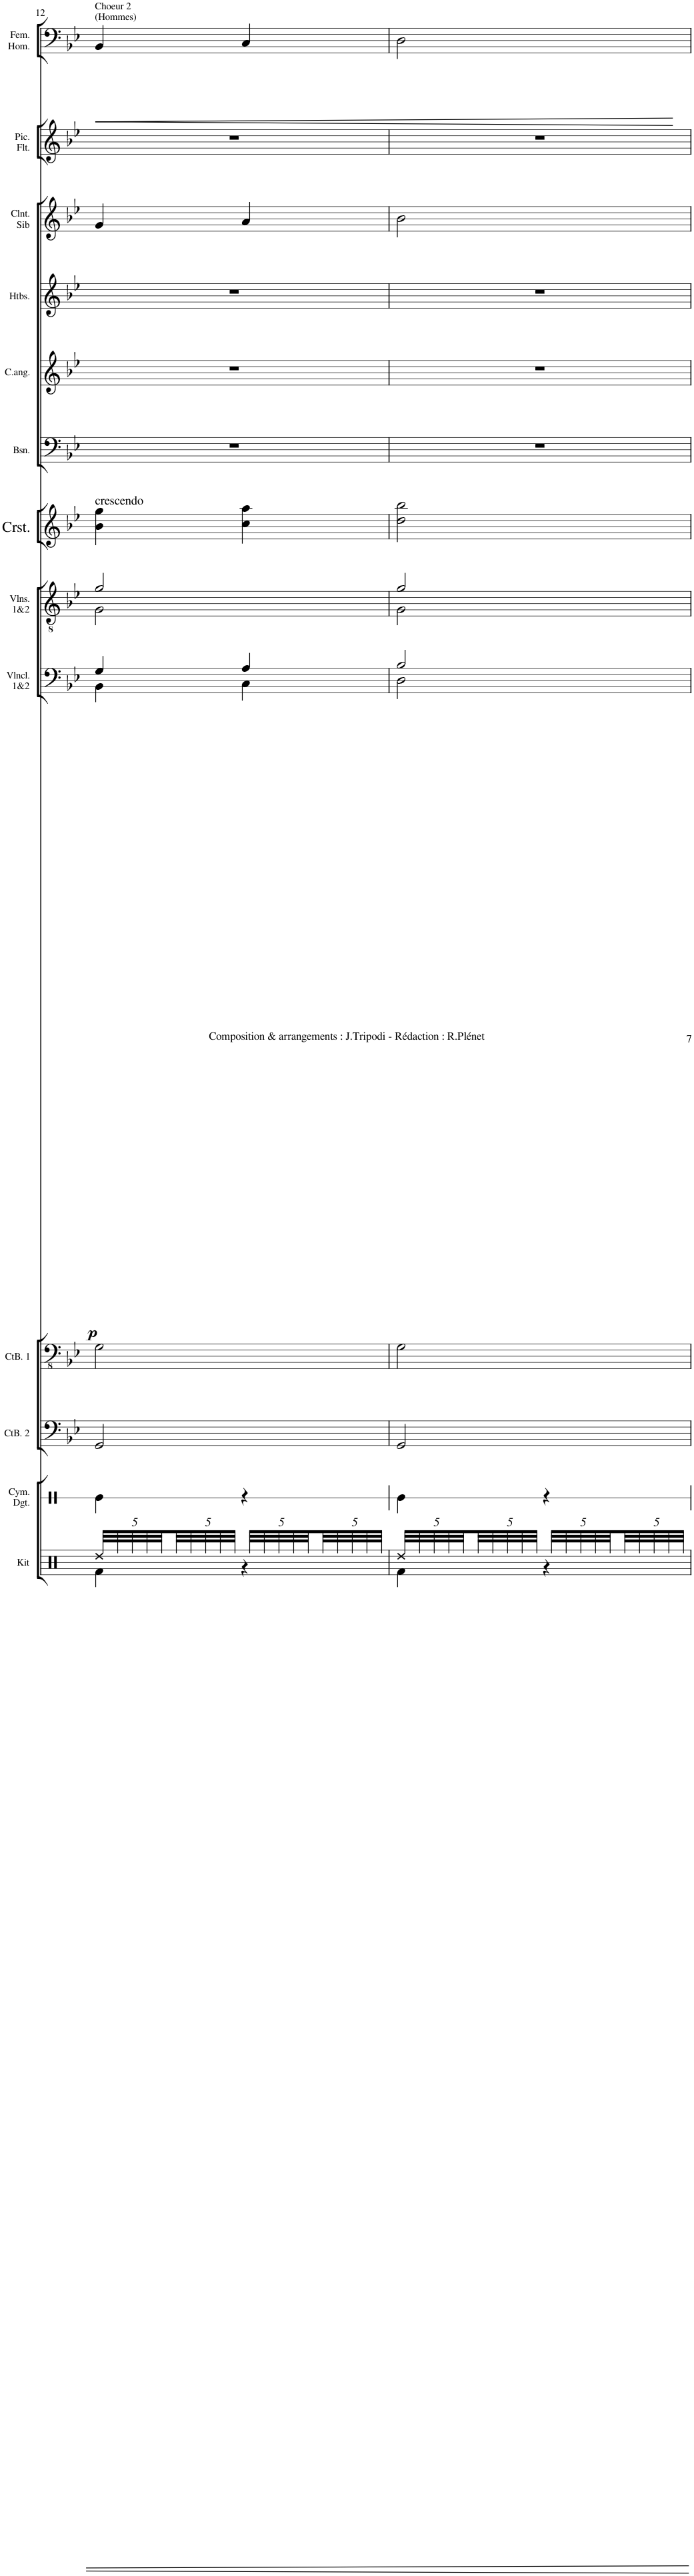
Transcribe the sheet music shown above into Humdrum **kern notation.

**kern	**kern	**kern	**kern	**kern	**dynam	**kern	**kern	**kern	**kern	**kern	**kern	**kern	**kern
*part13	*part12	*part11	*part10	*part9	*part9	*part8	*part7	*part6	*part5	*part4	*part3	*part2	*part1
*staff13	*staff12	*staff11	*staff10	*staff9	*staff9	*staff8	*staff7	*staff6	*staff5	*staff4	*staff3	*staff2	*staff1
*I"Kit standard	*I"Cymbales    à Doigt	*I"Contrebasse 2	*I"Contrebasse 1	*I"Violoncelles            1&amp;2	*	*I"Violons     1&amp;2	*I"Cristallophone	*I"Basson	*I"Cor anglais	*I"Hautbois	*I"Clarinette      en Sib	*I"Piccolo    Flûte	*I"Femmes Hommes
*I'Kit	*I'Cym.  Dgt.	*I'CtB. 2	*I'CtB. 1	*I'Vlncl.  1&amp;2	*	*I'Vlns. 1&amp;2	*I'Crst.	*I'Bsn.	*I'C.ang.	*I'Htbs.	*I'Clnt.   Sib	*I'Pic. Flt.	*I'Fem. Hom.
!!LO:PB:g=z
*clefX	*clefX	*clefF4	*clefFv4	*clefF4	*	*clefGv2	*clefG2	*clefF4	*clefG2	*clefG2	*clefG2	*clefG2	*clefF4
*	*	*	*ITrd7c12	*	*	*	*	*	*ITrd4c7	*	*ITrd1c2	*	*
*k[]	*k[]	*k[b-e-]	*k[b-e-]	*k[b-e-]	*	*k[b-e-]	*k[b-e-]	*k[b-e-]	*k[b-e-]	*k[b-e-]	*k[b-e-]	*k[b-e-]	*k[b-e-]
*M2/4	*M2/4	*M2/4	*M2/4	*M2/4	*	*M2/4	*M2/4	*M2/4	*M2/4	*M2/4	*M2/4	*M2/4	*M2/4
*Xbrackettup	*	*	*	*	*	*	*	*	*	*	*	*	*
=12	=12	=12	=12	=12	=12	=12	=12	=12	=12	=12	=12	=12	=12
*^	*	*	*	*^	*	*^	*	*	*	*	*	*	*
!	!	!	!	!	!	!	!	!	!	!	!	!	!	!	!	!LO:TX:a:t=Choeur 2
!	!	!	!	!	!	!	!	!	!	!	!	!	!	!	!	!LO:TX:a:t=(Hommes)
!	!	!	!	!	!	!	!	!	!	!LO:TX:a:t=crescendo	!	!	!	!	!	!
!	!	!	!	!	!	!	!LO:DY:b	!	!	!	!	!	!	!	!	!
40Rdd/LLL	4Rf\	4Re\	2GG/	2GG\	4G/	4BB-\	p	2g/	2G\	4b-\ 4gg\	2r	2r	2r	4g/	2r	4BB-/
40Rdd/	.	.	.	.	.	.	.	.	.	.	.	.	.	.	.	.
40Rdd/	.	.	.	.	.	.	.	.	.	.	.	.	.	.	.	.
40Rdd/	.	.	.	.	.	.	.	.	.	.	.	.	.	.	.	.
40Rdd/	.	.	.	.	.	.	.	.	.	.	.	.	.	.	.	.
40Rdd/	.	.	.	.	.	.	.	.	.	.	.	.	.	.	.	.
40Rdd/	.	.	.	.	.	.	.	.	.	.	.	.	.	.	.	.
40Rdd/	.	.	.	.	.	.	.	.	.	.	.	.	.	.	.	.
40Rdd/	.	.	.	.	.	.	.	.	.	.	.	.	.	.	.	.
40Rdd/JJJ	.	.	.	.	.	.	.	.	.	.	.	.	.	.	.	.
40Rdd/LLL	4r	4r	.	.	4A/	4C\	.	.	.	4cc\ 4aa\	.	.	.	4a/	.	4C/
40Rdd/	.	.	.	.	.	.	.	.	.	.	.	.	.	.	.	.
40Rdd/	.	.	.	.	.	.	.	.	.	.	.	.	.	.	.	.
40Rdd/	.	.	.	.	.	.	.	.	.	.	.	.	.	.	.	.
40Rdd/	.	.	.	.	.	.	.	.	.	.	.	.	.	.	.	.
40Rdd/	.	.	.	.	.	.	.	.	.	.	.	.	.	.	.	.
40Rdd/	.	.	.	.	.	.	.	.	.	.	.	.	.	.	.	.
40Rdd/	.	.	.	.	.	.	.	.	.	.	.	.	.	.	.	.
40Rdd/	.	.	.	.	.	.	.	.	.	.	.	.	.	.	.	.
40Rdd/JJJ	.	.	.	.	.	.	.	.	.	.	.	.	.	.	.	.
=13	=13	=13	=13	=13	=13	=13	=13	=13	=13	=13	=13	=13	=13	=13	=13	=13
40Rdd/LLL	4Rf\	4Re\	2GG/	2GG\	2B-/	2D\	.	2g/	2G\	2dd\ 2bb-\	2r	2r	2r	2b-\	2r	2D\
40Rdd/	.	.	.	.	.	.	.	.	.	.	.	.	.	.	.	.
40Rdd/	.	.	.	.	.	.	.	.	.	.	.	.	.	.	.	.
40Rdd/	.	.	.	.	.	.	.	.	.	.	.	.	.	.	.	.
40Rdd/	.	.	.	.	.	.	.	.	.	.	.	.	.	.	.	.
40Rdd/	.	.	.	.	.	.	.	.	.	.	.	.	.	.	.	.
40Rdd/	.	.	.	.	.	.	.	.	.	.	.	.	.	.	.	.
40Rdd/	.	.	.	.	.	.	.	.	.	.	.	.	.	.	.	.
40Rdd/	.	.	.	.	.	.	.	.	.	.	.	.	.	.	.	.
40Rdd/JJJ	.	.	.	.	.	.	.	.	.	.	.	.	.	.	.	.
40Rdd/LLL	4r	4r	.	.	.	.	.	.	.	.	.	.	.	.	.	.
40Rdd/	.	.	.	.	.	.	.	.	.	.	.	.	.	.	.	.
40Rdd/	.	.	.	.	.	.	.	.	.	.	.	.	.	.	.	.
40Rdd/	.	.	.	.	.	.	.	.	.	.	.	.	.	.	.	.
40Rdd/	.	.	.	.	.	.	.	.	.	.	.	.	.	.	.	.
40Rdd/	.	.	.	.	.	.	.	.	.	.	.	.	.	.	.	.
40Rdd/	.	.	.	.	.	.	.	.	.	.	.	.	.	.	.	.
40Rdd/	.	.	.	.	.	.	.	.	.	.	.	.	.	.	.	.
40Rdd/	.	.	.	.	.	.	.	.	.	.	.	.	.	.	.	.
40Rdd/JJJ	.	.	.	.	.	.	.	.	.	.	.	.	.	.	.	.
*	*	*	*	*	*v	*v	*	*	*	*	*	*	*	*	*	*
*v	*v	*	*	*	*	*	*v	*v	*	*	*	*	*	*	*
=	=	=	=	=	=	=	=	=	=	=	=	=	=
*-	*-	*-	*-	*-	*-	*-	*-	*-	*-	*-	*-	*-	*-
